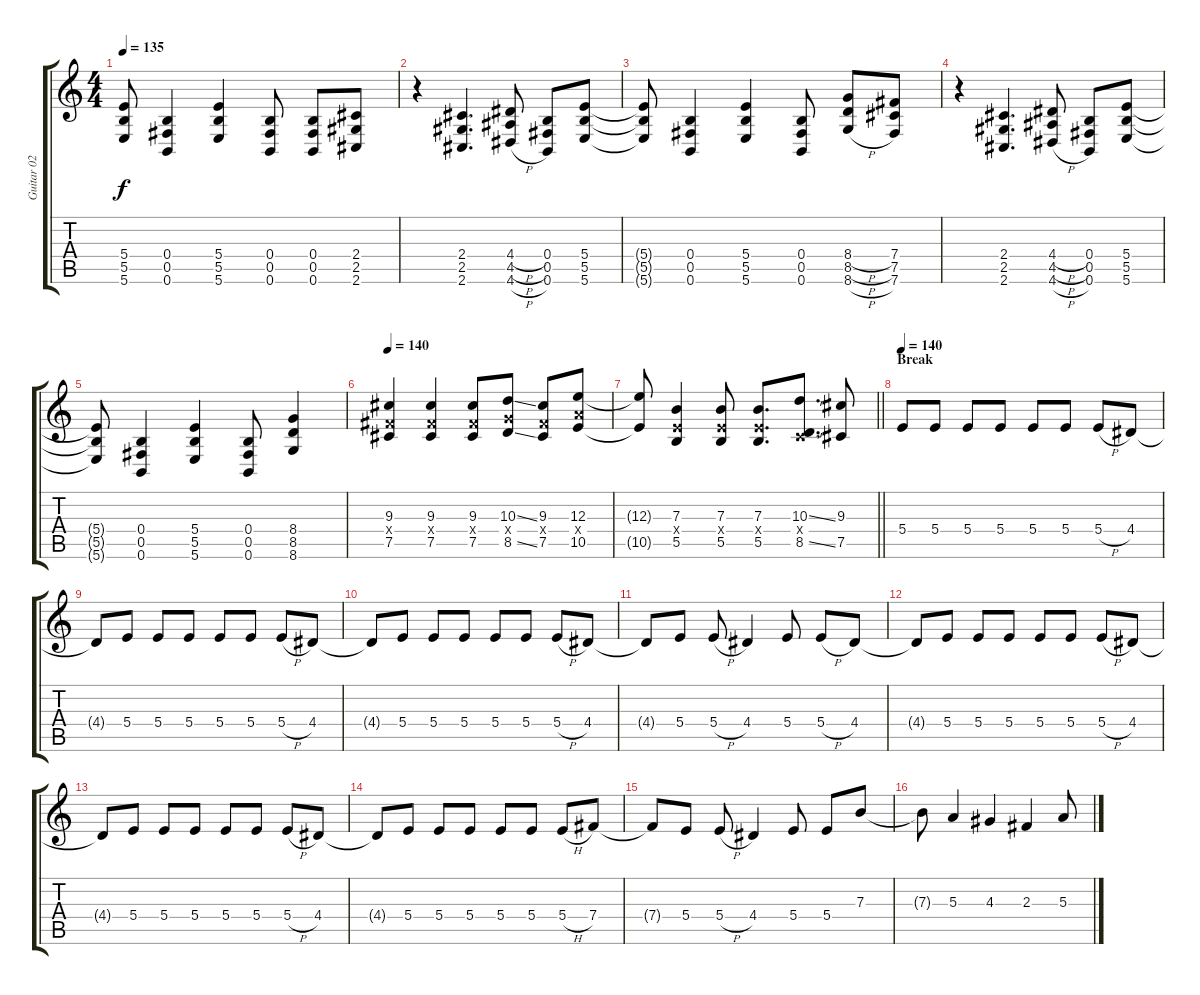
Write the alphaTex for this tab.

\track ("Guitar 02" "Guitar 02") {instrument overdrivenguitar}
\staff {score tabs}
\tuning (Db4 Ab3 E3 B2 Gb2 B1) {hide}
\ts (4 4)
\tempo 135
\clef g2
\ks c
(5.4{t} 5.5{t} 5.6{t}).8{dy f} (0.4 0.5 0.6).4 (5.4 5.5 5.6).4 (0.4 0.5 0.6).8 (0.4 0.5 0.6).8 (2.4 2.5 2.6).8 |
r.4 (2.4 2.5 2.6).4{d} (4.4{h} 4.5{h} 4.6{h}).8 (0.4 0.5 0.6).8 (5.4 5.5 5.6).8 |
(5.4{t} 5.5{t} 5.6{t}).8 (0.4 0.5 0.6).4 (5.4 5.5 5.6).4 (0.4 0.5 0.6).8 (8.4{h} 8.5{h} 8.6{h}).8 (7.4 7.5 7.6).8 |
r.4 (2.4 2.5 2.6).4{d} (4.4{h} 4.5{h} 4.6{h}).8 (0.4 0.5 0.6).8 (5.4 5.5 5.6).8 |
(5.4{t} 5.5{t} 5.6{t}).8 (0.4 0.5 0.6).4 (5.4 5.5 5.6).4 (0.4 0.5 0.6).8 (8.4 8.5 8.6).4 |
\tempo 140
(9.3 7.4{x} 7.5).4 (9.3 7.4{x} 7.5).4 (9.3 7.4{x} 7.5).8 (10.3{ss} 8.4{x} 8.5{ss}).8 (9.3 7.4{x} 7.5).8 (12.3 10.4{x} 10.5).8 |
\barLineRight lightlight
(12.3{t} 10.5{t}).8 (7.3 5.4{x} 5.5).4 (7.3 5.4{x} 5.5).8 (7.3 5.4{x} 5.5).8{d} (10.3{ss} 1.4{x} 8.5{ss}).8{d} (9.3 7.5).8 |
\section ("" "Break")
\tempo 140
5.4.8 5.4.8 5.4.8 5.4.8 5.4.8 5.4.8 5.4{h}.8 4.4.8 |
4.4{t}.8 5.4.8 5.4.8 5.4.8 5.4.8 5.4.8 5.4{h}.8 4.4.8 |
4.4{t}.8 5.4.8 5.4.8 5.4.8 5.4.8 5.4.8 5.4{h}.8 4.4.8 |
4.4{t}.8 5.4.8 5.4{h}.8 4.4.4 5.4.8 5.4{h}.8 4.4.8 |
4.4{t}.8 5.4.8 5.4.8 5.4.8 5.4.8 5.4.8 5.4{h}.8 4.4.8 |
4.4{t}.8 5.4.8 5.4.8 5.4.8 5.4.8 5.4.8 5.4{h}.8 4.4.8 |
4.4{t}.8 5.4.8 5.4.8 5.4.8 5.4.8 5.4.8 5.4{h}.8 7.4.8 |
7.4{t}.8 5.4.8 5.4{h}.8 4.4.4 5.4.8 5.4.8 7.3.8 |
7.3{t}.8 5.3.4 4.3.4 2.3.4 5.3.8
